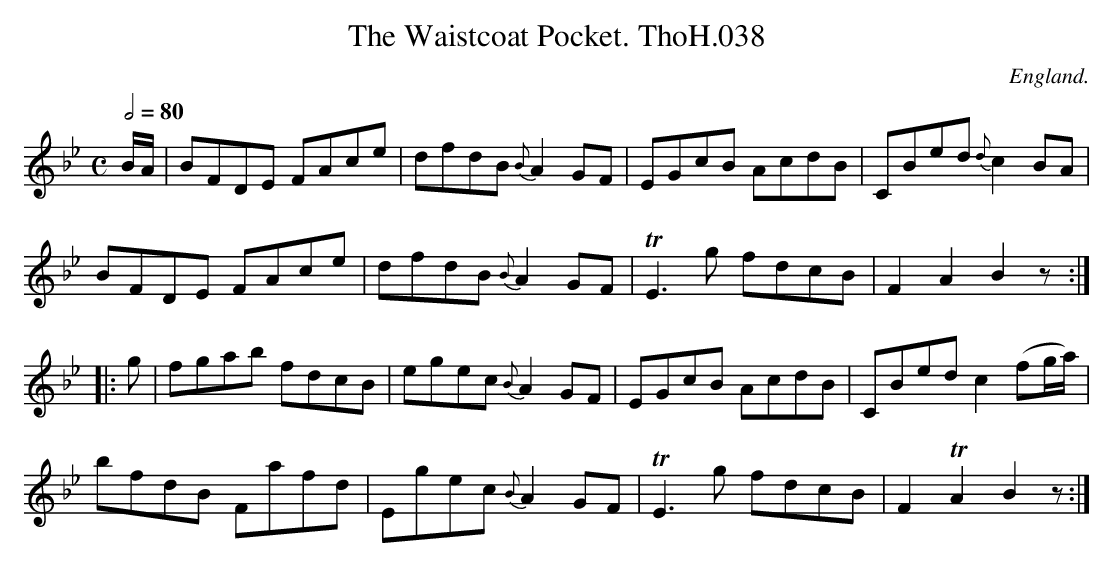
X:1
T:Waistcoat Pocket. ThoH.038, The
Q:1/2=80
M:C
L:1/8
O:England.
K:Bb
B/A/|BFDE FAce|dfdB{B}A2GF|EGcB AcdB|CBed{d}c2BA|
BFDE FAce|dfdB {B}A2GF|TE3g fdcB|F2tA2B2z:|
|:g|fgab fdcB|egec{B}A2GF|EGcB AcdB|CBedc2(fg/a/)|
bfdB Fafd|Egec{B}A2GF|TE3g fdcB|F2TA2B2z:|
